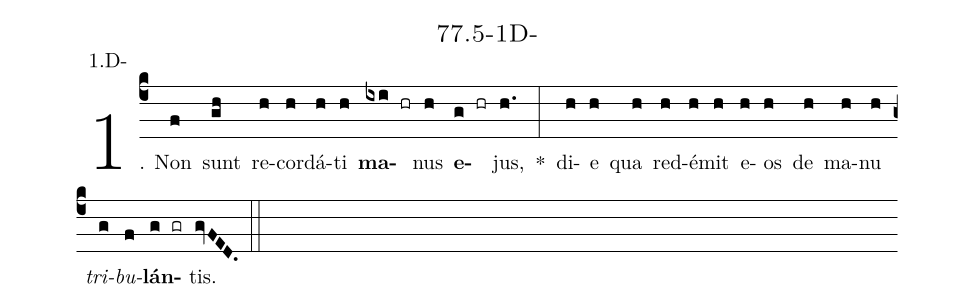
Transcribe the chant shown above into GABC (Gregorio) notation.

name: 77.5-1D-;
annotation: 1.D-;
%%
(c4)1. Non(f) sunt(gh) re(h)cor(h)dá(h)ti(h) <b>ma</b>(ixi hr)nus(h) <b>e</b>(g hr)jus,(h.) *(:) di(h)e(h) qua(h) red(h)é(h)mit(h) e(h)os(h) de(h) ma(h)nu(h) <i>tri</i>(g)<i>bu</i>(f)<b>lán</b>(g gr)tis.(gvFED.) (::)


%E(h) u(h) o(g) u(f) a(g) e.(gvFED.) (::)
